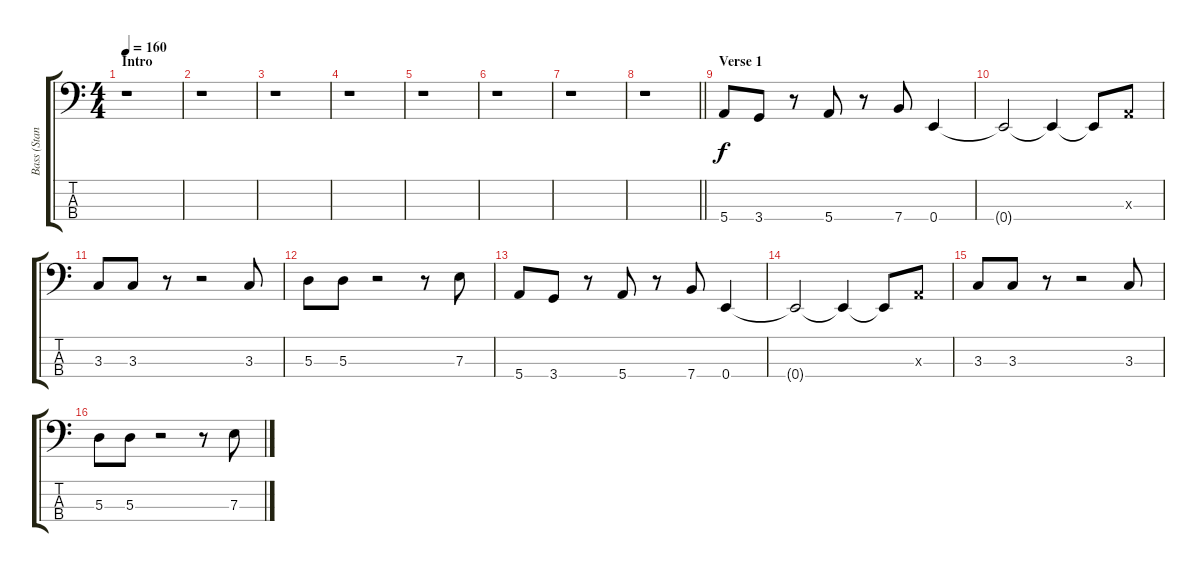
\track ("Bass (Standard T.)" "Bass (Stan") {instrument electricbasspick}
\staff {score tabs}
\tuning (G2 D2 A1 E1) {hide}
\ts (4 4)
\section ("" "Intro")
\tempo 160
\clef f4
\ks c
r.1{dy f instrument electricbasspick} |
r.1 |
r.1 |
r.1 |
r.1 |
r.1 |
r.1 |
\barLineRight lightlight
r.1 |
\section ("" "Verse 1")
5.4.8 3.4.8 r.8 5.4.8 r.8 7.4.8 0.4.4 |
0.4{t}.2 0.4{t}.4 0.4{t}.8 0.3{x}.8 |
3.3.8 3.3.8 r.8 r.2 3.3.8 |
5.3.8 5.3.8 r.2 r.8 7.3.8 |
5.4.8 3.4.8 r.8 5.4.8 r.8 7.4.8 0.4.4 |
0.4{t}.2 0.4{t}.4 0.4{t}.8 0.3{x}.8 |
3.3.8 3.3.8 r.8 r.2 3.3.8 |
5.3.8 5.3.8 r.2 r.8 7.3.8
